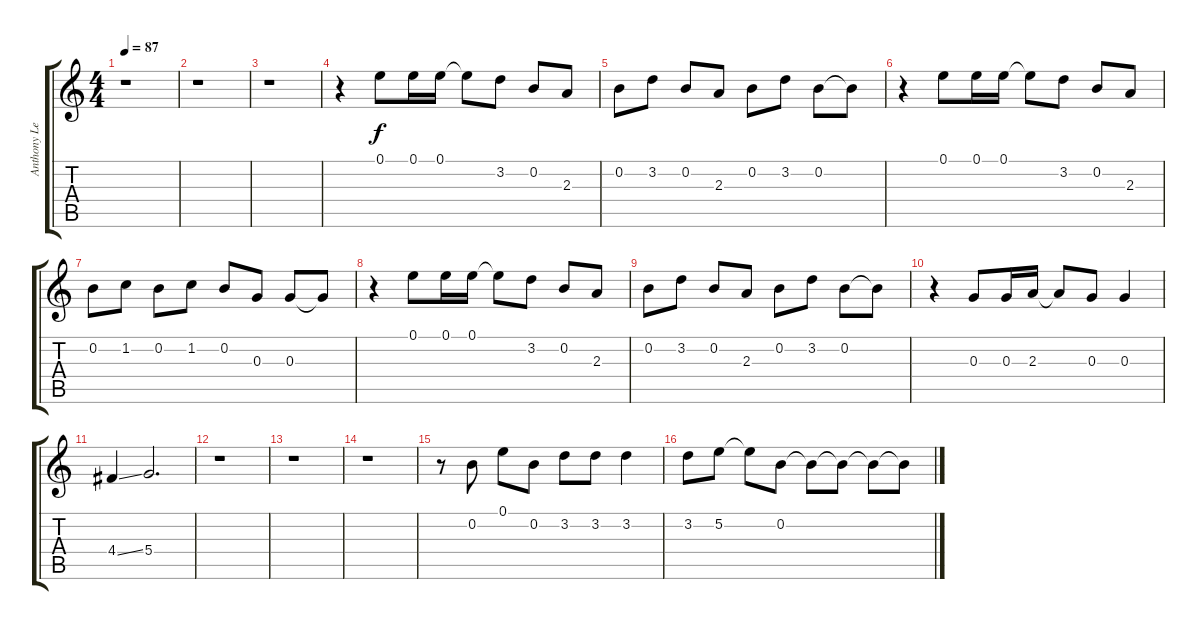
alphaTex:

\track ("Anthony Lead Vocals" "Anthony Le") {instrument contrabass}
\staff {score tabs}
\tuning (E4 B3 G3 D3 A2 E2) {hide}
\ts (4 4)
\tempo 87
\clef g2
\ks c
r.1{dy f} |
r.1 |
r.1 |
r.4 0.1.8 0.1.16 0.1.16 0.1{t}.8 3.2.8 0.2.8 2.3.8 |
0.2.8 3.2.8 0.2.8 2.3.8 0.2.8 3.2.8 0.2.8 0.2{t}.8 |
r.4 0.1.8 0.1.16 0.1.16 0.1{t}.8 3.2.8 0.2.8 2.3.8 |
0.2.8 1.2.8 0.2.8 1.2.8 0.2.8 0.3.8 0.3.8 0.3{t}.8 |
r.4 0.1.8 0.1.16 0.1.16 0.1{t}.8 3.2.8 0.2.8 2.3.8 |
0.2.8 3.2.8 0.2.8 2.3.8 0.2.8 3.2.8 0.2.8 0.2{t}.8 |
r.4 0.3.8 0.3.16 2.3.16 2.3{t}.8 0.3.8 0.3.4 |
4.4{ss}.4 5.4.2{d} |
r.1 |
r.1 |
r.1 |
r.8 0.2.8 0.1.8 0.2.8 3.2.8 3.2.8 3.2.4 |
3.2.8 5.2.8 5.2{t}.8 0.2.8 0.2{t}.8 0.2{t}.8 0.2{t}.8 0.2{t}.8
